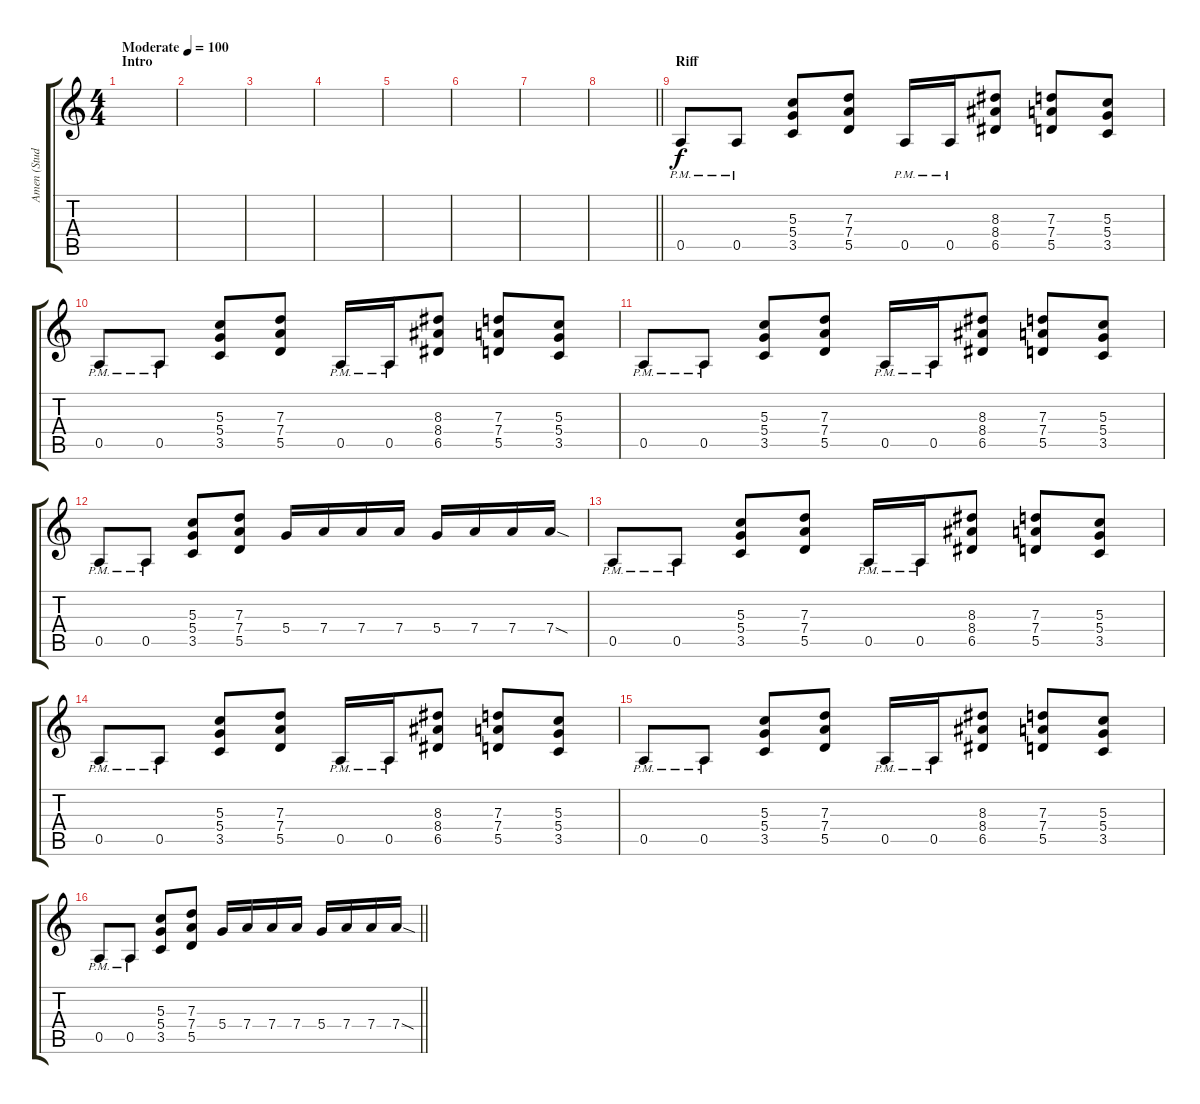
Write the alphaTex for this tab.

\track ("Amen (Studio)" "Amen (Stud") {instrument distortionguitar}
\staff {score tabs}
\tuning (E4 B3 G3 D3 A2 E2) {hide}
\ts (4 4)
\section ("" "Intro")
\tempo (100 "Moderate")
\clef g2
\ks c
|
|
|
|
|
|
|
\barLineRight lightlight
|
\section ("" "Riff")
0.5{pm}.8 0.5{pm}.8 (5.3 5.4 3.5).8 (7.3 7.4 5.5).8 0.5{pm}.16 0.5{pm}.16 (8.3 8.4 6.5).8 (7.3 7.4 5.5).8 (5.3 5.4 3.5).8 |
0.5{pm}.8 0.5{pm}.8 (5.3 5.4 3.5).8 (7.3 7.4 5.5).8 0.5{pm}.16 0.5{pm}.16 (8.3 8.4 6.5).8 (7.3 7.4 5.5).8 (5.3 5.4 3.5).8 |
0.5{pm}.8 0.5{pm}.8 (5.3 5.4 3.5).8 (7.3 7.4 5.5).8 0.5{pm}.16 0.5{pm}.16 (8.3 8.4 6.5).8 (7.3 7.4 5.5).8 (5.3 5.4 3.5).8 |
0.5{pm}.8 0.5{pm}.8 (5.3 5.4 3.5).8 (7.3 7.4 5.5).8 5.4.16 7.4.16 7.4.16 7.4.16 5.4.16 7.4.16 7.4.16 7.4{sod}.16 |
0.5{pm}.8 0.5{pm}.8 (5.3 5.4 3.5).8 (7.3 7.4 5.5).8 0.5{pm}.16 0.5{pm}.16 (8.3 8.4 6.5).8 (7.3 7.4 5.5).8 (5.3 5.4 3.5).8 |
0.5{pm}.8 0.5{pm}.8 (5.3 5.4 3.5).8 (7.3 7.4 5.5).8 0.5{pm}.16 0.5{pm}.16 (8.3 8.4 6.5).8 (7.3 7.4 5.5).8 (5.3 5.4 3.5).8 |
0.5{pm}.8 0.5{pm}.8 (5.3 5.4 3.5).8 (7.3 7.4 5.5).8 0.5{pm}.16 0.5{pm}.16 (8.3 8.4 6.5).8 (7.3 7.4 5.5).8 (5.3 5.4 3.5).8 |
\barLineRight lightlight
0.5{pm}.8 0.5{pm}.8 (5.3 5.4 3.5).8 (7.3 7.4 5.5).8 5.4.16 7.4.16 7.4.16 7.4.16 5.4.16 7.4.16 7.4.16 7.4{sod}.16
